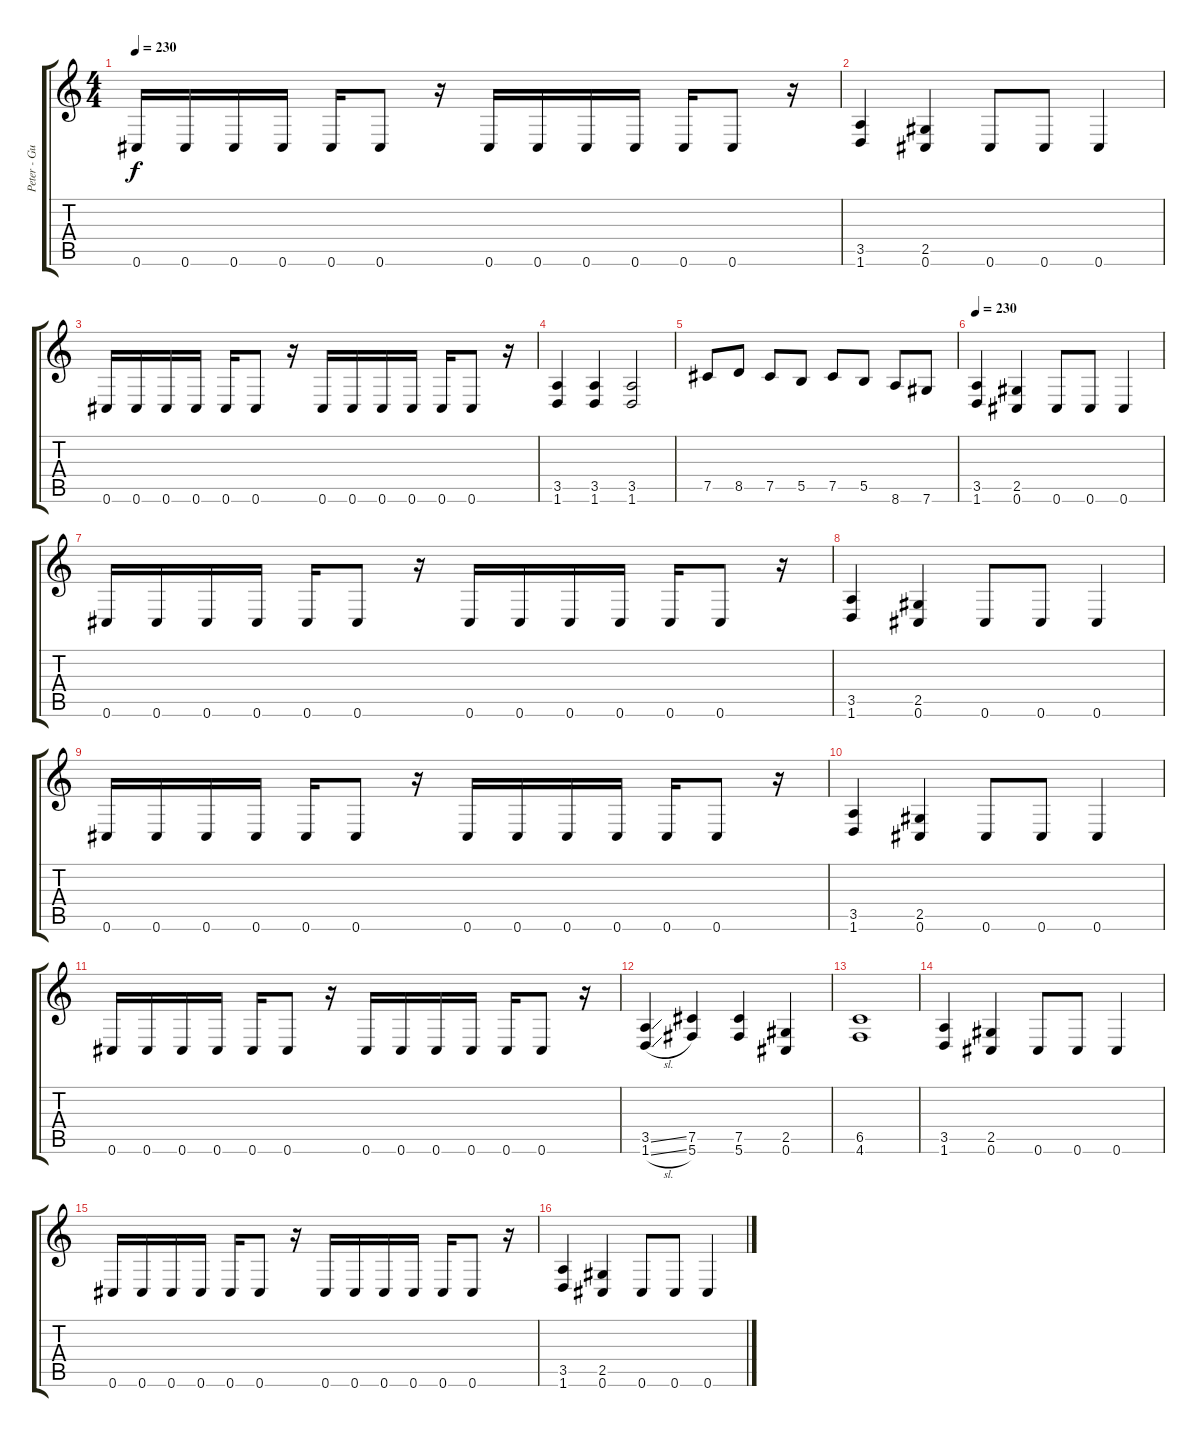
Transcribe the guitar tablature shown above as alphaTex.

\track ("Peter - Guitar, Vocals" "Peter - Gu") {instrument distortionguitar}
\staff {score tabs}
\tuning (Db4 Ab3 E3 B2 Gb2 Db2) {hide}
\ts (4 4)
\tempo 230
\clef g2
\ks c
0.6.16{dy f} 0.6.16 0.6.16 0.6.16 0.6.16 0.6.8 r.16 0.6.16 0.6.16 0.6.16 0.6.16 0.6.16 0.6.8 r.16 |
(3.5 1.6).4 (2.5 0.6).4 0.6.8 0.6.8 0.6.4 |
0.6.16 0.6.16 0.6.16 0.6.16 0.6.16 0.6.8 r.16 0.6.16 0.6.16 0.6.16 0.6.16 0.6.16 0.6.8 r.16 |
(3.5 1.6).4 (3.5 1.6).4 (3.5 1.6).2 |
7.5.8 8.5.8 7.5.8 5.5.8 7.5.8 5.5.8 8.6.8 7.6.8 |
\tempo 230
(3.5 1.6).4 (2.5 0.6).4 0.6.8 0.6.8 0.6.4 |
0.6.16 0.6.16 0.6.16 0.6.16 0.6.16 0.6.8 r.16 0.6.16 0.6.16 0.6.16 0.6.16 0.6.16 0.6.8 r.16 |
(3.5 1.6).4 (2.5 0.6).4 0.6.8 0.6.8 0.6.4 |
0.6.16 0.6.16 0.6.16 0.6.16 0.6.16 0.6.8 r.16 0.6.16 0.6.16 0.6.16 0.6.16 0.6.16 0.6.8 r.16 |
(3.5 1.6).4 (2.5 0.6).4 0.6.8 0.6.8 0.6.4 |
0.6.16 0.6.16 0.6.16 0.6.16 0.6.16 0.6.8 r.16 0.6.16 0.6.16 0.6.16 0.6.16 0.6.16 0.6.8 r.16 |
(3.5{ss} 1.6{sl}).4 (7.5 5.6).4 (7.5 5.6).4 (2.5 0.6).4 |
(6.5 4.6).1 |
(3.5 1.6).4 (2.5 0.6).4 0.6.8 0.6.8 0.6.4 |
0.6.16 0.6.16 0.6.16 0.6.16 0.6.16 0.6.8 r.16 0.6.16 0.6.16 0.6.16 0.6.16 0.6.16 0.6.8 r.16 |
(3.5 1.6).4 (2.5 0.6).4 0.6.8 0.6.8 0.6.4
